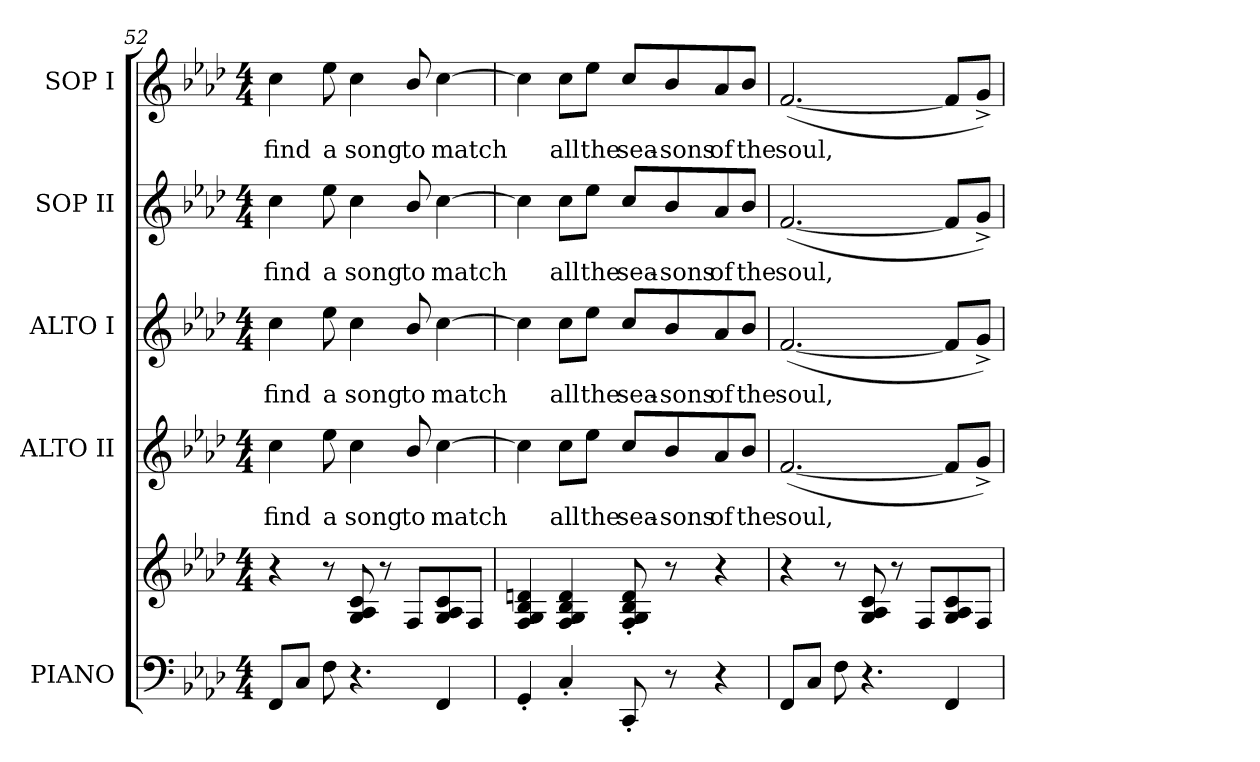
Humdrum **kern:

**kern	**kern	**kern	**text	**kern	**text	**kern	**text	**kern	**text
*part5	*part5	*part4	*part4	*part3	*part3	*part2	*part2	*part1	*part1
*staff6	*staff5	*staff4	*staff4	*staff3	*staff3	*staff2	*staff2	*staff1	*staff1
*I"PIANO	*	*I"ALTO II	*	*I"ALTO I	*	*I"SOP II	*	*I"SOP I	*
*I'Pno.	*	*I'A.	*	*I'A.	*	*I'S.	*	*I'S.	*
*clefF4	*clefG2	*clefG2	*	*clefG2	*	*clefG2	*	*clefG2	*
*k[b-e-a-d-]	*k[b-e-a-d-]	*k[b-e-a-d-]	*	*k[b-e-a-d-]	*	*k[b-e-a-d-]	*	*k[b-e-a-d-]	*
*f:	*f:	*f:	*	*f:	*	*f:	*	*f:	*
*M4/4	*M4/4	*M4/4	*	*M4/4	*	*M4/4	*	*M4/4	*
=52	=52	=52	=52	=52	=52	=52	=52	=52	=52
!	!	!	!LO:LY:b:color=#000000	!	!	!	!	!	!
!	!	!	!	!	!LO:LY:b:color=#000000	!	!	!	!
!	!	!	!	!	!	!	!LO:LY:b:color=#000000	!	!
!	!	!	!	!	!	!	!	!	!LO:LY:b:color=#000000
8FFi/L	4r	4cci\	find	4cci\	find	4cci\	find	4cci\	find
8Ci/J	.	.	.	.	.	.	.	.	.
!	!	!	!LO:LY:b:color=#000000	!	!	!	!	!	!
!	!	!	!	!	!LO:LY:b:color=#000000	!	!	!	!
!	!	!	!	!	!	!	!LO:LY:b:color=#000000	!	!
!	!	!	!	!	!	!	!	!	!LO:LY:b:color=#000000
8Fi\	8r	8ee-i\	a	8ee-i\	a	8ee-i\	a	8ee-i\	a
!	!	!	!LO:LY:b:color=#000000	!	!	!	!	!	!
!	!	!	!	!	!LO:LY:b:color=#000000	!	!	!	!
!	!	!	!	!	!	!	!LO:LY:b:color=#000000	!	!
!	!	!	!	!	!	!	!	!	!LO:LY:b:color=#000000
4.r	8Gi/ 8A-i 8ci	4cci\	song	4cci\	song	4cci\	song	4cci\	song
.	8r	.	.	.	.	.	.	.	.
!	!	!	!LO:LY:b:color=#000000	!	!	!	!	!	!
!	!	!	!	!	!LO:LY:b:color=#000000	!	!	!	!
!	!	!	!	!	!	!	!LO:LY:b:color=#000000	!	!
!	!	!	!	!	!	!	!	!	!LO:LY:b:color=#000000
.	8Fi/L	8b-i/	to	8b-i/	to	8b-i/	to	8b-i/	to
!	!	!	!LO:LY:b:color=#000000	!	!	!	!	!	!
!	!	!	!	!	!LO:LY:b:color=#000000	!	!	!	!
!	!	!	!	!	!	!	!LO:LY:b:color=#000000	!	!
!	!	!	!	!	!	!	!	!	!LO:LY:b:color=#000000
4FFi/	8Gi/ 8A-i 8ci	[>4cci\	match	[>4cci\	match	[>4cci\	match	[>4cci\	match
.	8Fi/J	.	.	.	.	.	.	.	.
!!LO:PB:g=z
=53	=53	=53	=53	=53	=53	=53	=53	=53	=53
4GG'i/	4Fi/ 4Gi 4B-i 4dni	4cci\]	.	4cci\]	.	4cci\]	.	4cci\]	.
!	!	!	!LO:LY:b:color=#000000	!	!	!	!	!	!
!	!	!	!	!	!LO:LY:b:color=#000000	!	!	!	!
!	!	!	!	!	!	!	!LO:LY:b:color=#000000	!	!
!	!	!	!	!	!	!	!	!	!LO:LY:b:color=#000000
4C'i/	4Fi/ 4Gi 4B-i 4di	8cci\L	all	8cci\L	all	8cci\L	all	8cci\L	all
!	!	!	!LO:LY:b:color=#000000	!	!	!	!	!	!
!	!	!	!	!	!LO:LY:b:color=#000000	!	!	!	!
!	!	!	!	!	!	!	!LO:LY:b:color=#000000	!	!
!	!	!	!	!	!	!	!	!	!LO:LY:b:color=#000000
.	.	8ee-i\J	the	8ee-i\J	the	8ee-i\J	the	8ee-i\J	the
!	!	!	!LO:LY:b:color=#000000	!	!	!	!	!	!
!	!	!	!	!	!LO:LY:b:color=#000000	!	!	!	!
!	!	!	!	!	!	!	!LO:LY:b:color=#000000	!	!
!	!	!	!	!	!	!	!	!	!LO:LY:b:color=#000000
8CC'i/	8Fi/' 8Gi' 8B-i' 8di'	8cci/L	sea-	8cci/L	sea-	8cci/L	sea-	8cci/L	sea-
!	!	!	!LO:LY:b:color=#000000	!	!	!	!	!	!
!	!	!	!	!	!LO:LY:b:color=#000000	!	!	!	!
!	!	!	!	!	!	!	!LO:LY:b:color=#000000	!	!
!	!	!	!	!	!	!	!	!	!LO:LY:b:color=#000000
8r	8r	8b-i/	-sons	8b-i/	-sons	8b-i/	-sons	8b-i/	-sons
!	!	!	!LO:LY:b:color=#000000	!	!	!	!	!	!
!	!	!	!	!	!LO:LY:b:color=#000000	!	!	!	!
!	!	!	!	!	!	!	!LO:LY:b:color=#000000	!	!
!	!	!	!	!	!	!	!	!	!LO:LY:b:color=#000000
4r	4r	8a-i/	of	8a-i/	of	8a-i/	of	8a-i/	of
!	!	!	!LO:LY:b:color=#000000	!	!	!	!	!	!
!	!	!	!	!	!LO:LY:b:color=#000000	!	!	!	!
!	!	!	!	!	!	!	!LO:LY:b:color=#000000	!	!
!	!	!	!	!	!	!	!	!	!LO:LY:b:color=#000000
.	.	8b-i/J	the	8b-i/J	the	8b-i/J	the	8b-i/J	the
=54	=54	=54	=54	=54	=54	=54	=54	=54	=54
!	!	!	!LO:LY:b:color=#000000	!	!	!	!	!	!
!	!	!	!	!	!LO:LY:b:color=#000000	!	!	!	!
!	!	!	!	!	!	!	!LO:LY:b:color=#000000	!	!
!	!	!	!	!	!	!	!	!	!LO:LY:b:color=#000000
8FFi/L	4r	([<2.fi/	soul,	([<2.fi/	soul,	([<2.fi/	soul,	([<2.fi/	soul,
8Ci/J	.	.	.	.	.	.	.	.	.
8Fi\	8r	.	.	.	.	.	.	.	.
4.r	8Gi/ 8A-i 8ci	.	.	.	.	.	.	.	.
.	8r	.	.	.	.	.	.	.	.
.	8Fi/L	.	.	.	.	.	.	.	.
4FFi/	8Gi/ 8A-i 8ci	8fi/L]	.	8fi/L]	.	8fi/L]	.	8fi/L]	.
.	8Fi/J	8g^i/J)	.	8g^i/J)	.	8g^i/J)	.	8g^i/J)	.
=	=	=	=	=	=	=	=	=	=
*-	*-	*-	*-	*-	*-	*-	*-	*-	*-
